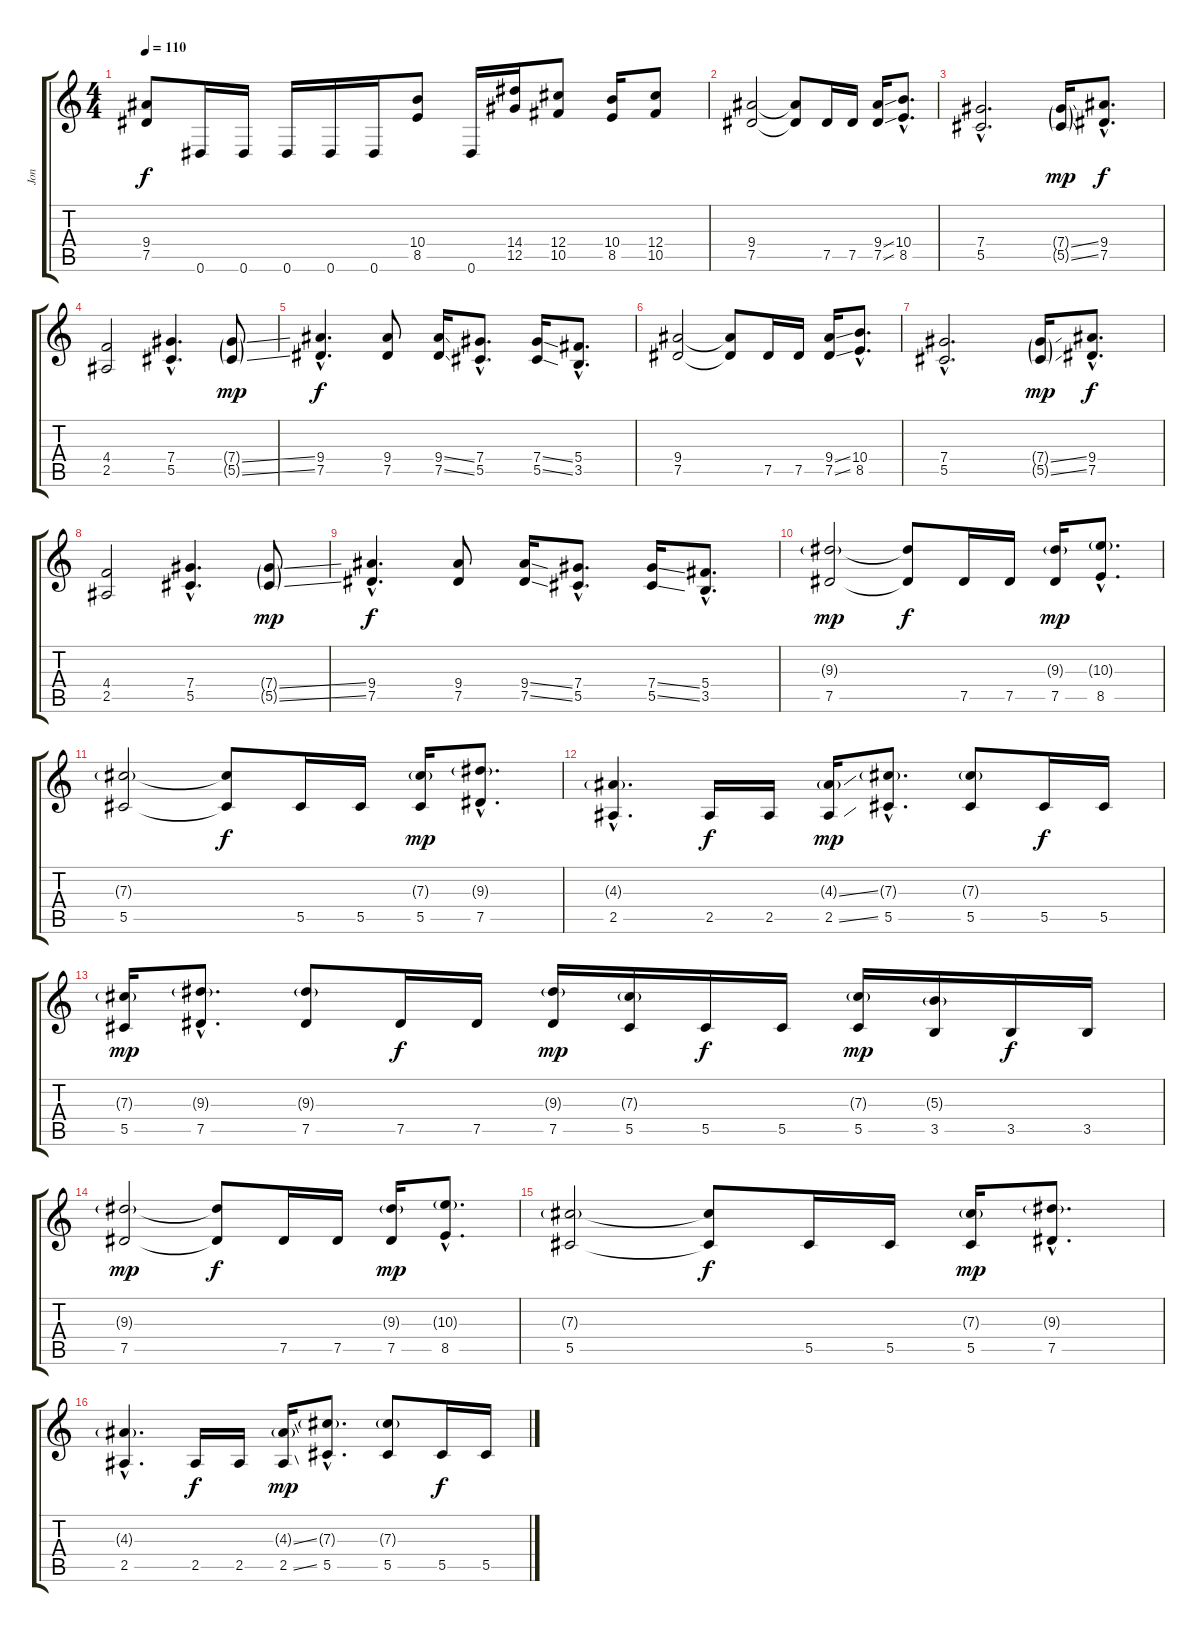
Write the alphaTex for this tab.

\track ("Jon" "Jon") {instrument distortionguitar}
\staff {score tabs}
\tuning (Eb4 Bb3 Gb3 Db3 Ab2 Eb2) {hide}
\ts (4 4)
\tempo 110
\clef g2
\ks c
(9.4 7.5).8{dy f} 0.6.16 0.6.16 0.6.16 0.6.16 0.6.16 (10.4 8.5).8 0.6.16 (14.4 12.5).16 (12.4 10.5).8 (10.4 8.5).16 (12.4 10.5).8 |
(9.4 7.5).2 (9.4{t} 7.5{t}).8 7.5.16 7.5.16 (9.4{ss} 7.5{ss}).16 (10.4{hac} 8.5{hac}).8{d} |
(7.4{hac} 5.5{hac}).2{d} (7.4{ss g} 5.5{ss g}).16{dy mp} (9.4{hac} 7.5{hac}).8{d dy f} |
(4.4 2.5).2 (7.4{hac} 5.5{hac}).4{d} (7.4{ss g} 5.5{ss g}).8{dy mp} |
(9.4{hac} 7.5{hac}).4{d dy f} (9.4 7.5).8 (9.4{ss} 7.5{ss}).16 (7.4{hac} 5.5{hac}).8{d} (7.4{ss} 5.5{ss}).16 (5.4{hac} 3.5{hac}).8{d} |
(9.4 7.5).2 (9.4{t} 7.5{t}).8 7.5.16 7.5.16 (9.4{ss} 7.5{ss}).16 (10.4{hac} 8.5{hac}).8{d} |
(7.4{hac} 5.5{hac}).2{d} (7.4{ss g} 5.5{ss g}).16{dy mp} (9.4{hac} 7.5{hac}).8{d dy f} |
(4.4 2.5).2 (7.4{hac} 5.5{hac}).4{d} (7.4{ss g} 5.5{ss g}).8{dy mp} |
(9.4{hac} 7.5{hac}).4{d dy f} (9.4 7.5).8 (9.4{ss} 7.5{ss}).16 (7.4{hac} 5.5{hac}).8{d} (7.4{ss} 5.5{ss}).16 (5.4{hac} 3.5{hac}).8{d} |
(9.3{g} 7.5).2{dy mp} (9.3{t} 7.5{t}).8{dy f} 7.5.16 7.5.16 (9.3{g} 7.5).16{dy mp} (10.3{g hac} 8.5{hac}).8{d} |
(7.3{g} 5.5).2 (7.3{t} 5.5{t}).8{dy f} 5.5.16 5.5.16 (7.3{g} 5.5).16{dy mp} (9.3{g hac} 7.5{hac}).8{d} |
(4.3{g hac} 2.5{hac}).4{d} 2.5.16{dy f} 2.5.16 (4.3{ss g} 2.5{ss}).16{dy mp} (7.3{g hac} 5.5{hac}).8{d} (7.3{g} 5.5).8 5.5.16{dy f} 5.5.16 |
(7.3{g} 5.5).16{dy mp} (9.3{g hac} 7.5{hac}).8{d} (9.3{g} 7.5).8 7.5.16{dy f} 7.5.16 (9.3{g} 7.5).16{dy mp} (7.3{g} 5.5).16 5.5.16{dy f} 5.5.16 (7.3{g} 5.5).16{dy mp} (5.3{g} 3.5).16 3.5.16{dy f} 3.5.16 |
(9.3{g} 7.5).2{dy mp} (9.3{t} 7.5{t}).8{dy f} 7.5.16 7.5.16 (9.3{g} 7.5).16{dy mp} (10.3{g hac} 8.5{hac}).8{d} |
(7.3{g} 5.5).2 (7.3{t} 5.5{t}).8{dy f} 5.5.16 5.5.16 (7.3{g} 5.5).16{dy mp} (9.3{g hac} 7.5{hac}).8{d} |
(4.3{g hac} 2.5{hac}).4{d} 2.5.16{dy f} 2.5.16 (4.3{ss g} 2.5{ss}).16{dy mp} (7.3{g hac} 5.5{hac}).8{d} (7.3{g} 5.5).8 5.5.16{dy f} 5.5.16
